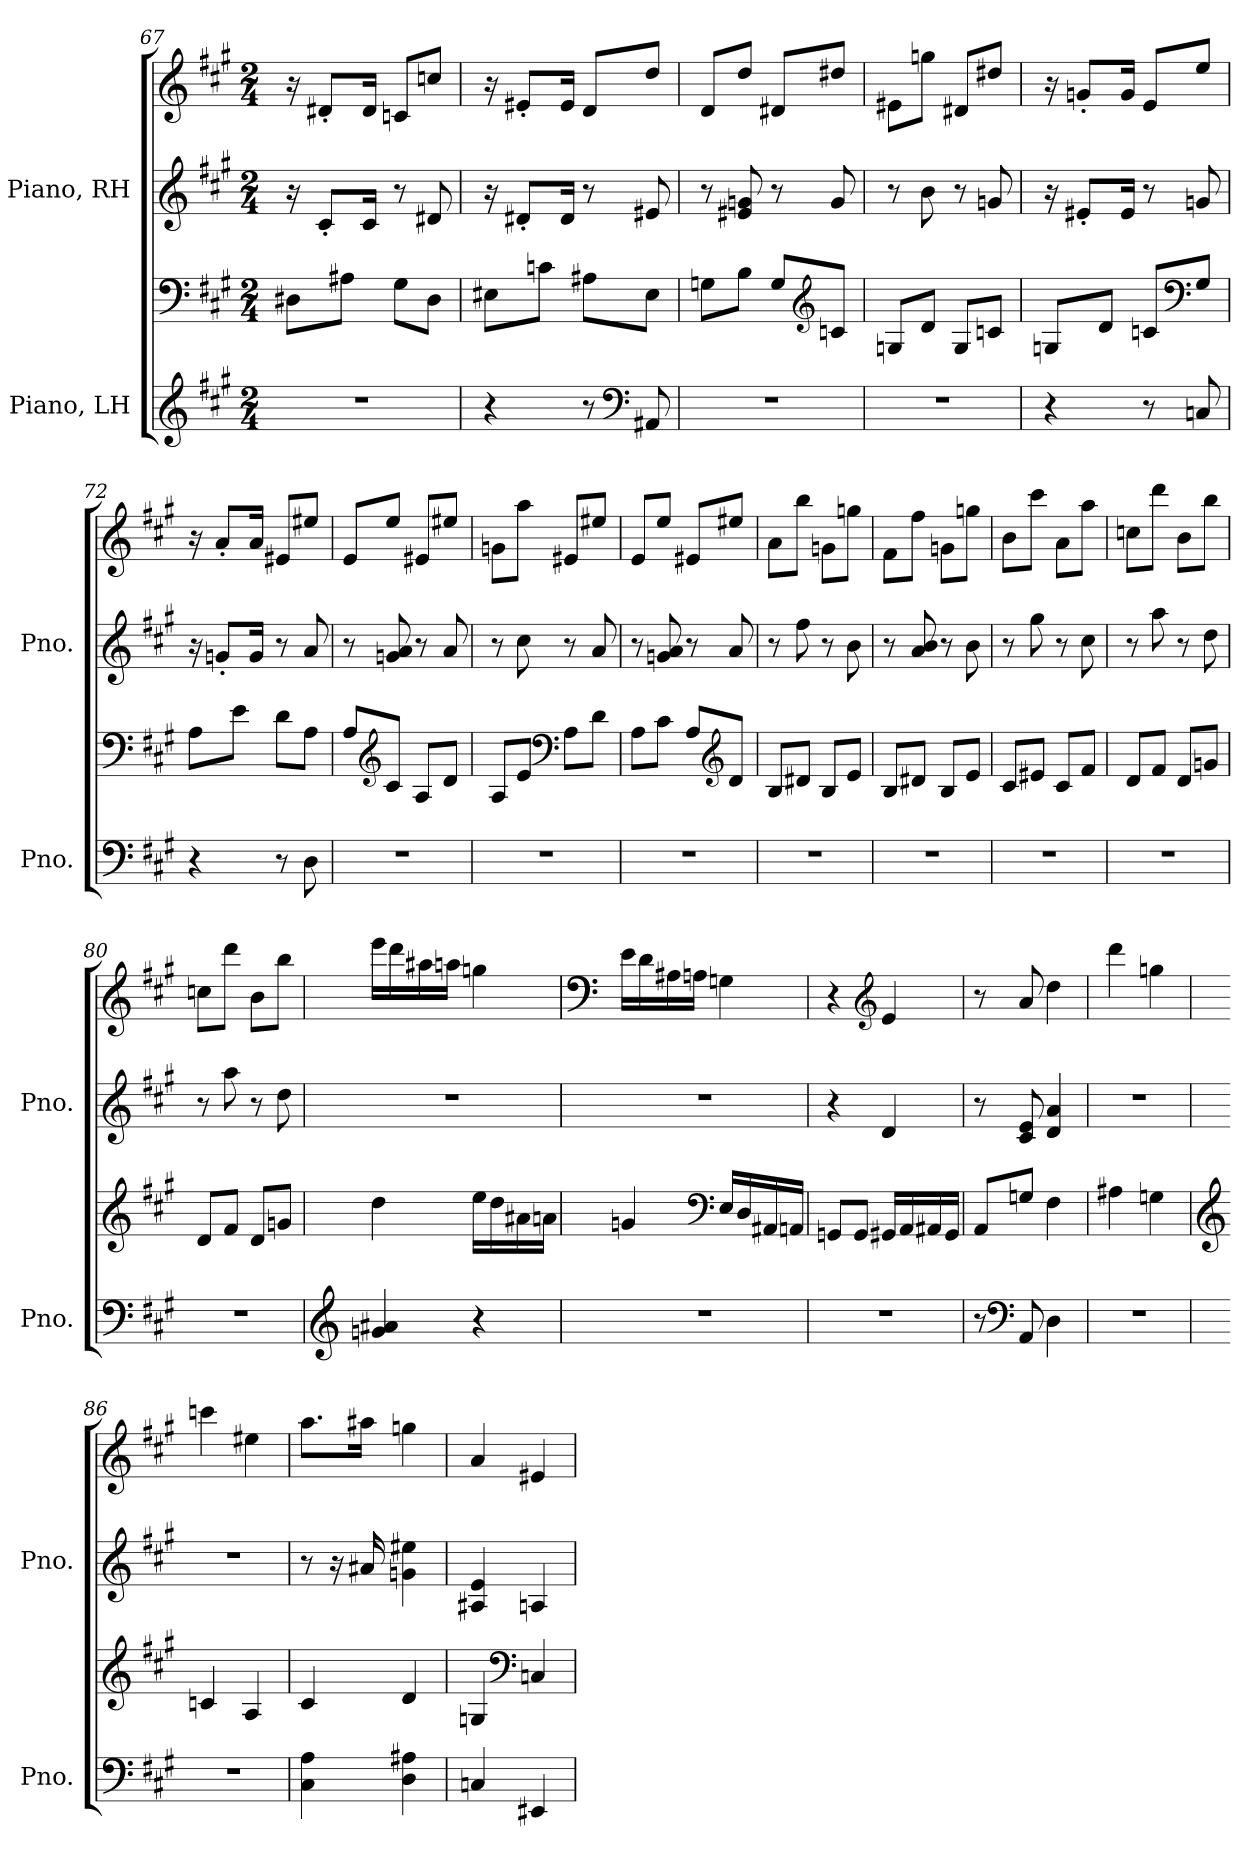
**kern	**kern	**kern	**kern
*part2	*part2	*part1	*part1
*staff4	*staff3	*staff2	*staff1
*I"Piano, LH	*	*I"Piano, RH	*
*I'Pno.	*	*I'Pno.	*
*clefG2	*clefF4	*clefG2	*clefG2
*k[f#c#g#]	*k[f#c#g#]	*k[f#c#g#]	*k[f#c#g#]
*M2/4	*M2/4	*M2/4	*M2/4
=67	=67	=67	=67
2r	8D#X\L	16r	16r
.	.	8c#'/L	8d#X'/L
.	8A#X\J	.	.
.	.	16c#/Jk	16d#/Jk
.	8G#\L	8r	8cn/L
.	8D#\J	8d#X/	8ccn/J
=68	=68	=68	=68
4r	8E#X\L	16r	16r
.	.	8d#X'/L	8e#X'/L
.	8cn\J	.	.
.	.	16d#/Jk	16e#/Jk
8r	8A#X\L	8r	8d/L
*clefF4	*	*	*
8AA#X/	8E#\J	8e#X/	8dd/J
!!LO:PB:g=z
=69	=69	=69	=69
2r	8Gn\L	8r	8d/L
.	8B\J	8e#X/ 8gn/	8dd/J
.	8G/L	8r	8d#X/L
*	*clefG2	*	*
.	8cn/J	8g/	8dd#X/J
=70	=70	=70	=70
2r	8Gn/L	8r	8e#X\L
.	8d/J	8b\	8ggn\J
.	8G/L	8r	8d#X/L
.	8cn/J	8gn/	8dd#X/J
=71	=71	=71	=71
4r	8Gn/L	16r	16r
.	.	8e#X'/L	8gn'/L
.	8d/J	.	.
.	.	16e#/Jk	16g/Jk
8r	8cn/L	8r	8e/L
*	*clefF4	*	*
8Cn/	8G/J	8gn/	8ee/J
=72	=72	=72	=72
4r	8A\L	16r	16r
.	.	8gn'/L	8a'/L
.	8e\J	.	.
.	.	16g/Jk	16a/Jk
8r	8d\L	8r	8e#X/L
8D\	8A\J	8a/	8ee#X/J
!!LO:LB:g=z
=73	=73	=73	=73
2r	8A/L	8r	8e/L
*	*clefG2	*	*
.	8c#/J	8gn/ 8a/	8ee/J
.	8A/L	8r	8e#X/L
.	8d/J	8a/	8ee#X/J
=74	=74	=74	=74
2r	8A/L	8r	8gn\L
.	8e/J	8cc#\	8aa\J
*	*clefF4	*	*
.	8A\L	8r	8e#X/L
.	8d\J	8a/	8ee#X/J
=75	=75	=75	=75
2r	8A\L	8r	8e/L
.	8c#\J	8gn/ 8a/	8ee/J
.	8A/L	8r	8e#X/L
*	*clefG2	*	*
.	8d/J	8a/	8ee#X/J
=76	=76	=76	=76
2r	8B/L	8r	8a\L
.	8d#X/J	8ff#\	8bb\J
.	8B/L	8r	8gn\L
.	8e/J	8b\	8ggn\J
=77	=77	=77	=77
2r	8B/L	8r	8f#\L
.	8d#X/J	8a/ 8b/	8ff#\J
.	8B/L	8r	8gn\L
.	8e/J	8b\	8ggn\J
!!LO:LB:g=z
=78	=78	=78	=78
2r	8c#/L	8r	8b\L
.	8e#X/J	8gg#\	8ccc#\J
.	8c#/L	8r	8a\L
.	8f#/J	8cc#\	8aa\J
=79	=79	=79	=79
2r	8d/L	8r	8ccn\L
.	8f#/J	8aa\	8ddd\J
.	8d/L	8r	8b\L
.	8gn/J	8dd\	8bb\J
=80	=80	=80	=80
2r	8d/L	8r	8ccn\L
.	8f#/J	8aa\	8ddd\J
.	8d/L	8r	8b\L
.	8gn/J	8dd\	8bb\J
=81	=81	=81	=81
*clefG2	*	*	*
4gn/ 4a#X/	4dd\	2r	16eee\LL
.	.	.	16ddd\
.	.	.	16aa#X\
.	.	.	16aan\JJ
4r	16ee\LL	.	4ggn\
.	16dd\	.	.
.	16a#X\	.	.
.	16an\JJ	.	.
!!LO:PB:g=z
=82	=82	=82	=82
*	*	*	*clefF4
2r	4gn/	2r	16e\LL
.	.	.	16d\
.	.	.	16A#X\
.	.	.	16An\JJ
*	*clefF4	*	*
.	16E/LL	.	4Gn\
.	16D/	.	.
.	16AA#X/	.	.
.	16AAn/JJ	.	.
=83	=83	=83	=83
2r	8GGn/L	4r	4r
.	8GG/J	.	.
*	*	*	*clefG2
.	16GG#X/LL	4d/	4e/
.	16AA/	.	.
.	16AA#X/	.	.
.	16GG#/JJ	.	.
=84	=84	=84	=84
8r	8AA/L	8r	8r
*clefF4	*	*	*
8AA/	8Gn/J	8c#/ 8e/	8a/
4D\	4F#\	4d/ 4a/	4dd\
=85	=85	=85	=85
2r	4A#X\	2r	4ddd\
.	4Gn\	.	4ggn\
=86	=86	=86	=86
*	*clefG2	*	*
2r	4cn/	2r	4cccn\
.	4A/	.	4ee#X\
!!LO:LB:g=z
=87	=87	=87	=87
4C#\ 4A\	4c#/	8r	8.aa\L
.	.	16r	.
.	.	16a#X/	16aa#X\Jk
4D\ 4A#X\	4d/	4gn\ 4ee#X\	4ggn\
=88	=88	=88	=88
4Cn/	4Gn/	4A#X/ 4e/	4a/
*	*clefF4	*	*
4EE#X/	4Cn/	4An/	4e#X/
=	=	=	=
*-	*-	*-	*-
